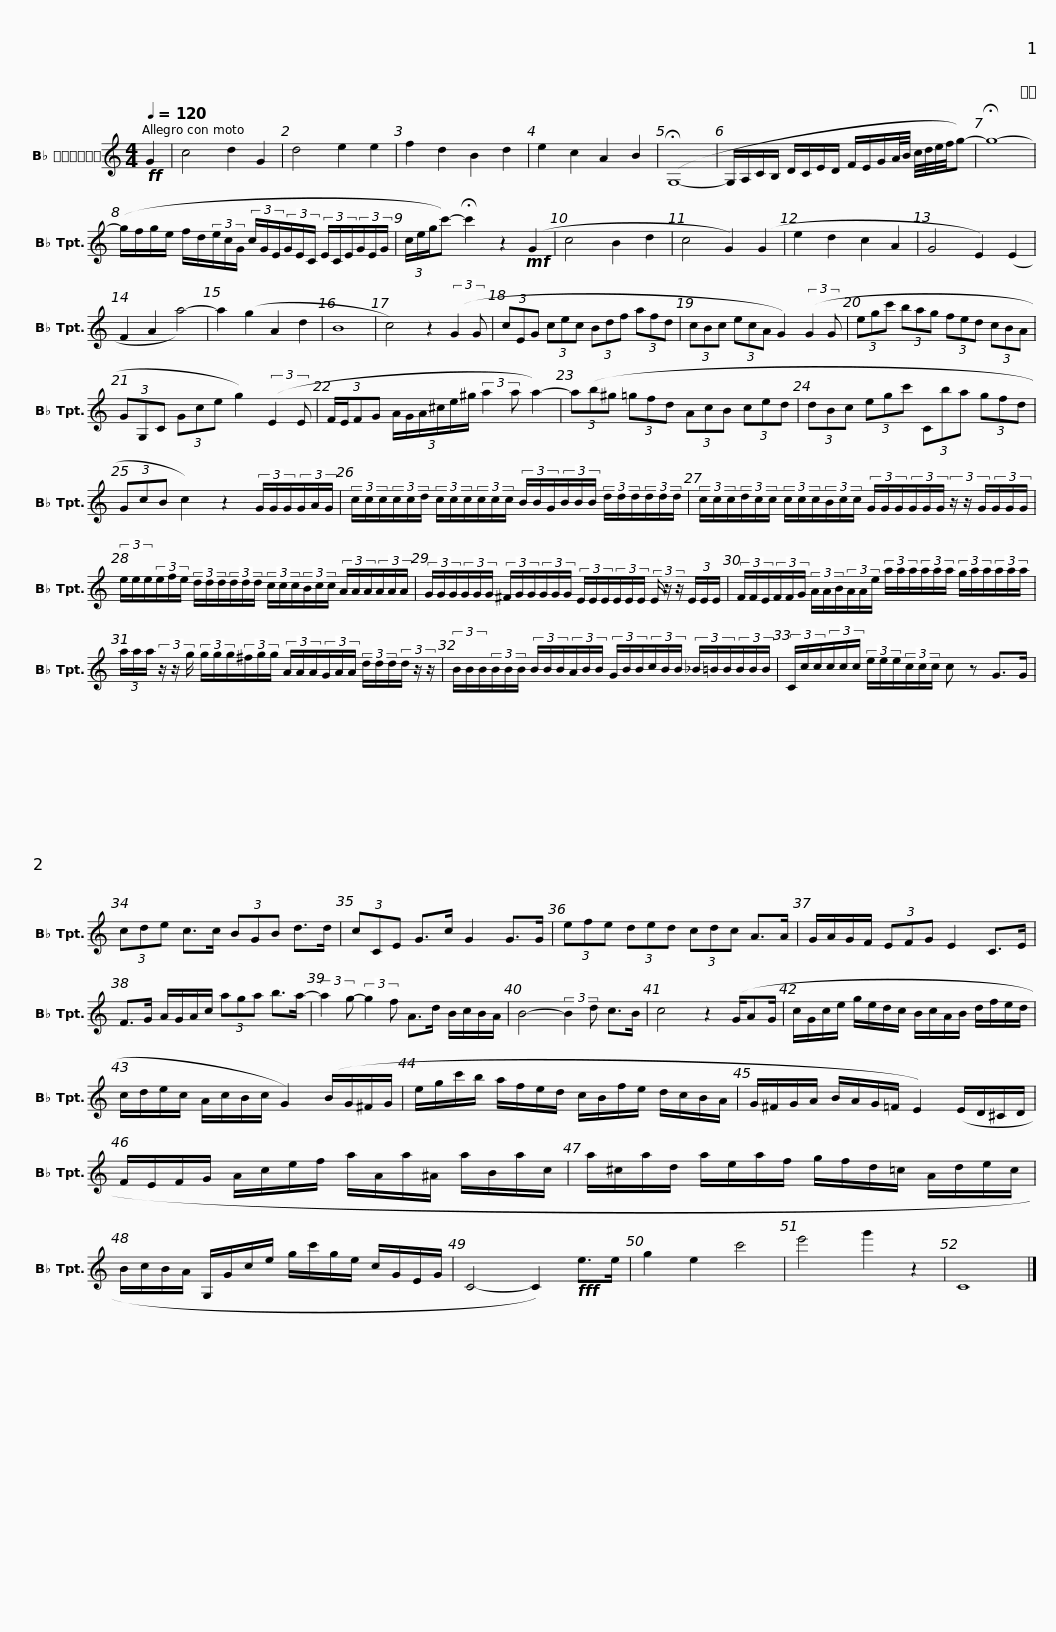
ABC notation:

X:1
L:1/8
Q:1/4=120
M:4/4
I:linebreak $
K:none
V:1 treble transpose=-2
V:1
[K:C]!ff! G2 | c4 d2 G2 | d4 e2 e2 | f2 d2 B2 d2 | e2 c2 A2 B2 | %5
 (!fermata!G,8- | G,/A,/C/B,/ D/C/E/D/ F/E/G/A/4B/4 c/4d/4e/4f/4g-) | !fermata!g8- |$ (g/f/g/e/ f/d/(3e/c/G/ (3c/G/E/(3G/E/C/ (3E/C/E/(3G/E/G/ | (3c/e/g/c'-) !fermata!c'2 z2!mf! (G2 | %10
 c4 B2 d2 | c4 G2) (G2 | e2 d2 c2 A2 | G4 E2) (E2 | F2 A2 a4-) |$ %15
 a2 (g2 A2 d2 | B8 | c4) z2 (3:2:2(G2 G | (3cEG (3cec (3Bdf (3afd | (3cBc (3ecA G2) (3:2:2(G2 G | %20
 (3egc' (3bag (3fed (3cBA |$ (3GG,C (3Gce g2) (3:2:2(E2 E | (3:2:4F/E/FG (3:2:6A/G/A/^c/e/^g/ (3:2:2a2 a a2-) | (3a(b^g (3=gfd (3AcB (3ced |$ (3dBc (3egc' (3Cba (3gfd | %25
 (3GcB c2) z2 (3G/G/G/(3G/A/G/ | (3c/c/c/(3c/c/d/ (3c/c/c/(3c/c/c/ (3B/B/G/(3B/B/B/ (3d/d/d/(3d/d/d/ |$ (3c/c/c/(3d/c/c/ (3c/c/c/(3B/c/c/ (3G/G/G/(3G/G/G/ (3z/ z/ G/(3G/G/G/ | (3e/e/e/(3e/f/e/ (3d/d/d/(3d/d/d/ (3c/c/c/(3B/c/c/ (3A/A/A/(3A/A/A/ |$ (3G/G/G/(3G/G/G/ (3^F/G/G/(3G/G/G/ (3E/E/E/(3E/E/E/ (3E/ z/ z/ (3E/E/E/ |$ %30
 (3F/F/E/(3F/F/G/ (3A/A/B/(3A/A/e/ (3a/a/a/(3a/a/a/ (3g/a/a/(3a/a/a/ |$ (3a/a/a/ (3z/ z/ g/ (3g/g/g/(3^f/g/g/ (3A/A/A/(3G/A/A/ (3d/d/d/(3d/ z/ z/ | (3B/B/B/(3B/B/B/ (3B/B/B/(3A/B/B/ (3G/B/B/(3c/B/B/ (3_B/=B/B/(3B/B/B/ |$ (3C/c/c/(3c/c/c/ (3e/e/e/(3c/c/c/ c z G>G | (3cde c>c (3BGB d>d | %35
 (3cCE G>c G2 G>G | (3efe (3ded (3cdc A>A |$ G/A/G/F/ (3EFG E2 C>E | F>G A/G/A/c/ (3aga b>a- | (3:2:2a2 g- (3:2:2g2 f A>d B/c/B/A/ | %40
 B4- (3:2:2B2 d c>B | c4 z2 (G/AG/ |$ c/G/c/e/ g/e/d/c/ B/c/A/B/ d/f/e/d/ | c/d/e/c/ A/c/B/c/ G2) (B/G/^F/G/ | e/g/c'/b/ a/f/e/d/ c/B/f/e/ d/c/B/A/ |$ %45
 G/^F/G/A/ B/A/G/=F/ E2) (E/D/^C/D/ | F/E/F/G/ A/c/e/f/ a/A/a/^A/ a/B/a/c/ | a/^c/a/d/ a/e/a/f/ g/f/d/=c/ A/d/e/c/ |$ B/c/B/A/ G,/G/c/e/ g/c'/g/e/ c/G/E/G/ | C4- C2)!fff! e>e | %50
 g2 e2 c'4 | e'4 g'2 z2 | C8 |] %53
